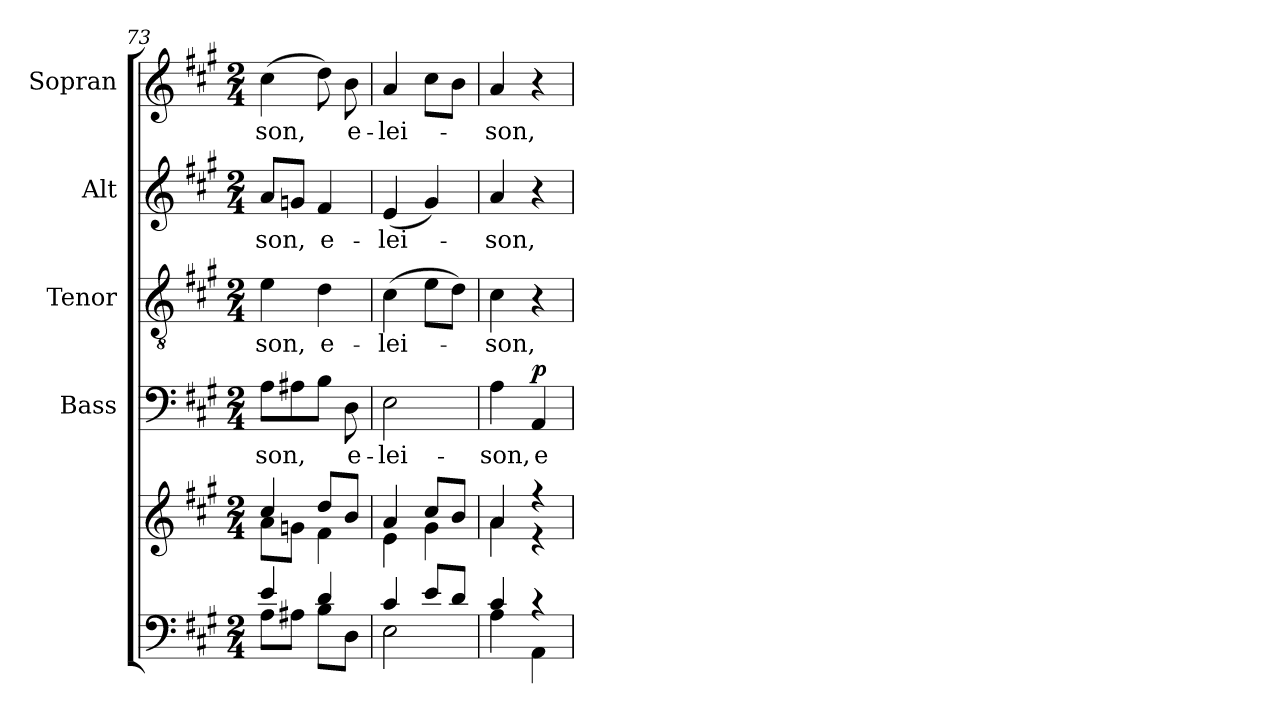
**kern	**kern	**kern	**text	**dynam	**kern	**text	**kern	**text	**kern	**text
*part5	*part5	*part4	*part4	*part4	*part3	*part3	*part2	*part2	*part1	*part1
*staff6	*staff5	*staff4	*staff4	*staff4	*staff3	*staff3	*staff2	*staff2	*staff1	*staff1
*	*	*I"Bass	*	*	*I"Tenor	*	*I"Alt	*	*I"Sopran	*
*	*	*I'B.	*	*	*I'T.	*	*I'A.	*	*I'S.	*
*clefF4	*clefG2	*clefF4	*	*	*clefGv2	*	*clefG2	*	*clefG2	*
*k[f#c#g#]	*k[f#c#g#]	*k[f#c#g#]	*	*	*k[f#c#g#]	*	*k[f#c#g#]	*	*k[f#c#g#]	*
*A:	*A:	*A:	*	*	*A:	*	*A:	*	*A:	*
*M2/4	*M2/4	*M2/4	*	*	*M2/4	*	*M2/4	*	*M2/4	*
=73	=73	=73	=73	=73	=73	=73	=73	=73	=73	=73
*^	*^	*	*	*	*	*	*	*	*	*
!	!	!	!	!	!LO:LY:b	!	!	!LO:LY:b	!	!LO:LY:b	!	!LO:LY:b
4e/	8A\L	4cc#/	8a\L	8A\L	-son,	.	4e\	-son,	8a/L	-son,	(>4cc#\	-son,
.	8A#X\J	.	8gn\J	8A#X\	.	.	.	.	8gn/J	.	.	.
!	!	!	!	!	!	!	!	!LO:LY:b	!	!LO:LY:b	!	!
4d/	8B\L	8dd/L	4f#\	8B\J	.	.	4d\	e-	4f#/	e-	8dd\)	.
!	!	!	!	!	!LO:LY:b	!	!	!	!	!	!	!LO:LY:b
.	8D\J	8b/J	.	8D\	e-	.	.	.	.	.	8b\	e-
!!LO:LB:g=z
=74	=74	=74	=74	=74	=74	=74	=74	=74	=74	=74	=74	=74
!	!	!	!	!	!LO:LY:b	!	!	!LO:LY:b	!	!LO:LY:b	!	!LO:LY:b
4c#/	2E\	4a/	4e\	2E\	-lei-	.	(>4c#\	-lei-	(<4e/	-lei-	4a/	-lei-
8e/L	.	8cc#/L	4g#\	.	.	.	8e\L	.	4g#/)	.	8cc#\L	.
8d/J	.	8b/J	.	.	.	.	8d\J)	.	.	.	8b\J	.
=75	=75	=75	=75	=75	=75	=75	=75	=75	=75	=75	=75	=75
!	!	!	!	!	!LO:LY:b	!	!	!LO:LY:b	!	!LO:LY:b	!	!LO:LY:b
4c#/	4A\	4a/	4a\	4A\	-son,	.	4c#\	-son,	4a/	-son,	4a/	-son,
!	!	!	!	!	!LO:LY:b	!LO:DY:a	!	!	!	!	!	!
4rc	4AA\	4r	4r	4AA/	e-	p	4r	.	4r	.	4r	.
*v	*v	*	*	*	*	*	*	*	*	*	*	*
*	*v	*v	*	*	*	*	*	*	*	*	*
=	=	=	=	=	=	=	=	=	=	=
*-	*-	*-	*-	*-	*-	*-	*-	*-	*-	*-
